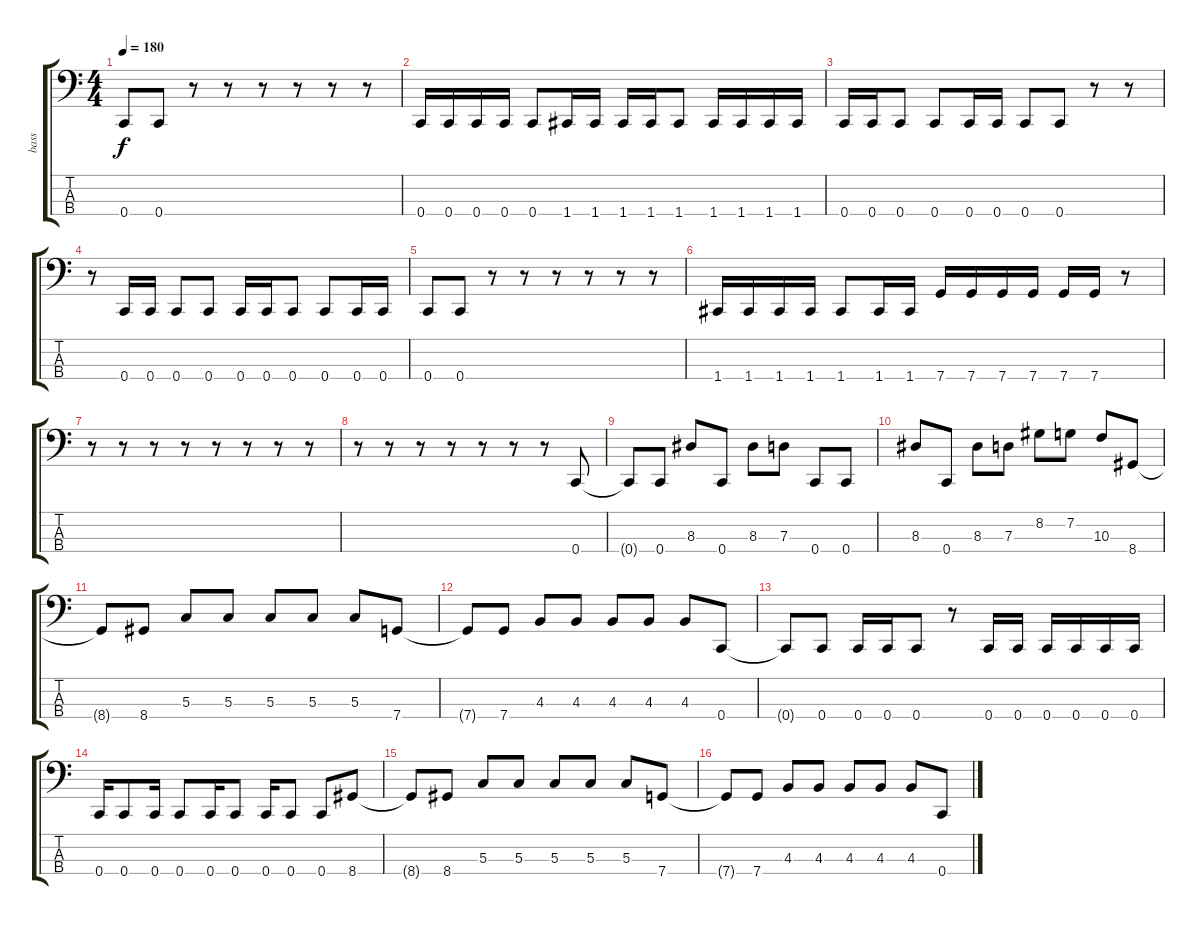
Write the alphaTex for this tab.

\track ("bass" "bass") {instrument electricbasspick}
\staff {score tabs}
\tuning (F2 C2 G1 C1) {hide}
\ts (4 4)
\tempo 180
\clef f4
\ks c
0.4.8{dy f} 0.4.8 r.8 r.8 r.8 r.8 r.8 r.8 |
0.4.16 0.4.16 0.4.16 0.4.16 0.4.8 1.4.16 1.4.16 1.4.16 1.4.16 1.4.8 1.4.16 1.4.16 1.4.16 1.4.16 |
0.4.16 0.4.16 0.4.8 0.4.8 0.4.16 0.4.16 0.4.8 0.4.8 r.8 r.8 |
r.8 0.4.16 0.4.16 0.4.8 0.4.8 0.4.16 0.4.16 0.4.8 0.4.8 0.4.16 0.4.16 |
0.4.8 0.4.8 r.8 r.8 r.8 r.8 r.8 r.8 |
1.4.16 1.4.16 1.4.16 1.4.16 1.4.8 1.4.16 1.4.16 7.4.16 7.4.16 7.4.16 7.4.16 7.4.16 7.4.16 r.8 |
r.8 r.8 r.8 r.8 r.8 r.8 r.8 r.8 |
r.8 r.8 r.8 r.8 r.8 r.8 r.8 0.4.8 |
0.4{t}.8 0.4.8 8.3.8 0.4.8 8.3.8 7.3.8 0.4.8 0.4.8 |
8.3.8 0.4.8 8.3.8 7.3.8 8.2.8 7.2.8 10.3.8 8.4.8 |
8.4{t}.8 8.4.8 5.3.8 5.3.8 5.3.8 5.3.8 5.3.8 7.4.8 |
7.4{t}.8 7.4.8 4.3.8 4.3.8 4.3.8 4.3.8 4.3.8 0.4.8 |
0.4{t}.8 0.4.8 0.4.16 0.4.16 0.4.8 r.8 0.4.16 0.4.16 0.4.16 0.4.16 0.4.16 0.4.16 |
0.4.16 0.4.8 0.4.16 0.4.8 0.4.16 0.4.8 0.4.16 0.4.8 0.4.8 8.4.8 |
8.4{t}.8 8.4.8 5.3.8 5.3.8 5.3.8 5.3.8 5.3.8 7.4.8 |
7.4{t}.8 7.4.8 4.3.8 4.3.8 4.3.8 4.3.8 4.3.8 0.4.8
